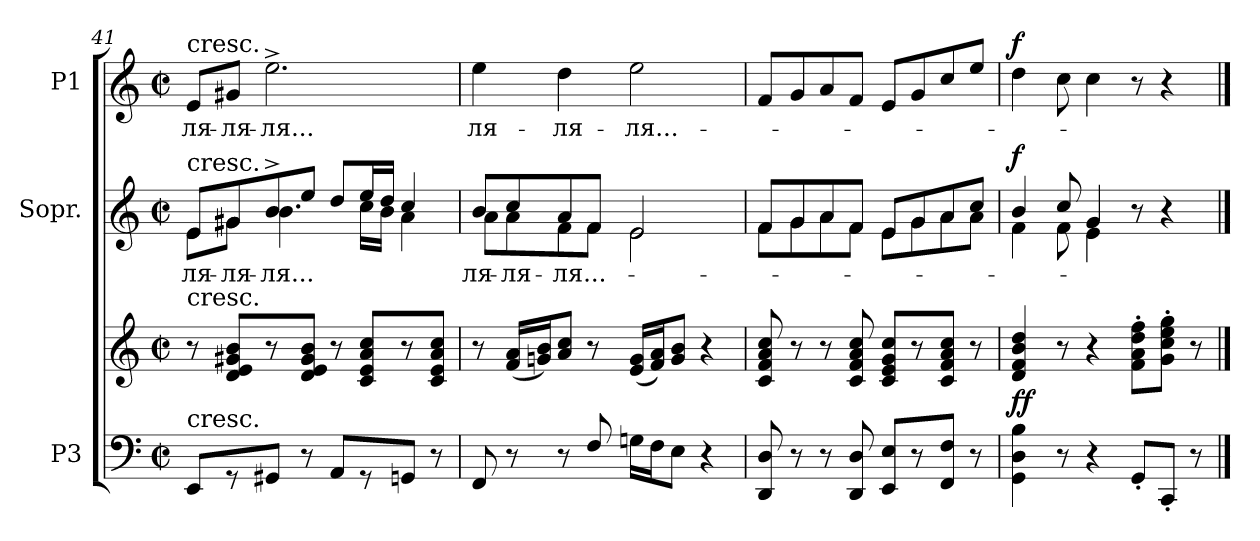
**kern	**kern	**dynam	**kern	**text	**dynam	**kern	**text	**dynam
*part3	*part3	*part3	*part2	*part2	*part2	*part1	*part1	*part1
*staff4	*staff3	*staff3/4	*staff2	*staff2	*staff2	*staff1	*staff1	*staff1
*I"P3	*	*	*I"Sopr.	*	*	*I"P1	*	*
*clefF4	*clefG2	*	*clefG2	*	*	*clefG2	*	*
*k[]	*k[]	*	*k[]	*	*	*k[]	*	*
*C:	*C:	*	*C:	*	*	*C:	*	*
*M2/2	*M2/2	*	*M2/2	*	*	*M2/2	*	*
*met(c|)	*met(c|)	*	*met(c|)	*	*	*met(c|)	*	*
=41	=41	=41	=41	=41	=41	=41	=41	=41
!	!	!	!	!LO:LY:b:color=#000000	!	!	!	!
*	*	*	*^	*	*	*	*	*
!	!	!	!	!	!	!	!LO:TX:a:t=cresc.	!	!
!	!	!	!LO:TX:a:t=cresc.	!	!	!	!	!	!
!	!LO:TX:a:t=cresc.	!	!	!	!	!	!	!	!
!LO:TX:a:t=cresc.	!	!	!	!	!	!	!	!	!
!	!	!	!	!	!	!	!	!LO:LY:b:color=#000000	!
8EEi/L	8r	.	8ei/L	8ei\L	-ля-	.	8ei/L	-ля-	.
!	!	!	!	!	!LO:LY:b:color=#000000	!	!	!	!
!	!	!	!	!	!	!	!	!LO:LY:b:color=#000000	!
8r	8di/ 8ei 8g#Xi 8biL	.	8g#Xi/	8g#i\J	-ля-	.	8g#Xi/J	-ля-	.
!	!	!	!	!	!LO:LY:b:color=#000000	!	!	!	!
!	!	!	!	!	!	!	!	!LO:LY:b:color=#000000	!
8GG#Xi/J	8r	.	8b^i/	4.bi\	-ля...	.	2.ee^i\	-ля...	.
8r	8di/ 8ei 8g#i 8biJ	.	8eei/J	.	.	.	.	.	.
8AAi/L	8r	.	8ddi/L	.	.	.	.	.	.
8r	8ci/ 8ei 8ai 8cciL	.	16eei/L	16cci\LL	.	.	.	.	.
.	.	.	16ddi/JJ	16bi\JJ	.	.	.	.	.
8GGni/J	8r	.	4cci/	4ai\	.	.	.	.	.
8r	8ci/ 8ei 8ai 8cciJ	.	.	.	.	.	.	.	.
!!LO:LB:g=z
=42	=42	=42	=42	=42	=42	=42	=42	=42	=42
!	!	!	!	!	!LO:LY:b:color=#000000	!	!	!	!
!	!	!	!	!	!	!	!	!LO:LY:b:color=#000000	!
8FFi/	8r	.	8bi/L	8ai\L	ля-	.	4eei\	ля-	.
!	!	!	!	!	!LO:LY:b:color=#000000	!	!	!	!
8r	(16fi/ 16aiLL	.	8cci/	8ai\	-ля-	.	.	.	.
.	16gni/ 16biJ)	.	.	.	.	.	.	.	.
!	!	!	!	!	!LO:LY:b:color=#000000	!	!	!	!
!	!	!	!	!	!	!	!	!LO:LY:b:color=#000000	!
8r	8ai/ 8cciJ	.	8ai/	8fi\	-ля...-	.	4ddi\	-ля-	.
8Fi/	8r	.	8fi/J	8fi\J	.	.	.	.	.
!	!	!	!	!	!	!	!	!LO:LY:b:color=#000000	!
16Gni\LL	(16ei/ 16giLL	.	2ei/	2ei\	.	.	2eei\	-ля...-	.
16Fi\J	16fi/ 16aiJ)	.	.	.	.	.	.	.	.
8Ei\J	8gi/ 8biJ	.	.	.	.	.	.	.	.
4r	4r	.	.	.	.	.	.	.	.
=43	=43	=43	=43	=43	=43	=43	=43	=43	=43
8DDi/ 8Di	8ci/ 8fi 8ai 8cci	.	8fi/L	8fi\L	.	.	8fi/L	.	.
8r	8r	.	8gi/	8gi\	.	.	8gi/	.	.
8r	8r	.	8ai/	8ai\	.	.	8ai/	.	.
8DDi/ 8Di	8ci/ 8fi 8ai 8cci	.	8fi/J	8fi\J	.	.	8fi/J	.	.
8EEi/ 8EiL	8ci/ 8ei 8gi 8cciL	.	8ei/L	8ei\L	.	.	8ei/L	.	.
8r	8r	.	8gi/	8gi\	.	.	8gi/	.	.
8FFi/ 8FiJ	8ci/ 8fi 8ai 8cciJ	.	8ai/	8ai\	.	.	8cci/	.	.
8r	8r	.	8cci/J	8ai\J	.	.	8eei/J	.	.
=44	=44	=44	=44	=44	=44	=44	=44	=44	=44
4GGi\ 4Di 4Bi	4di/ 4fi 4bi 4ddi	f f	4bi/	4fi\	.	f	4ddi\	.	f
8r	8r	.	8cci/	8fi\	.	.	8cci\	.	.
4r	4r	.	4gi/	4ei\	.	.	4cci\	.	.
8GG'i/L	8fi\' 8ai' 8ddi' 8ffi'L	.	8r	4.ryy	.	.	8r	.	.
8CC'i/J	8gi\' 8cci' 8eei' 8ggi'J	.	4r	.	.	.	4r	.	.
8r	8r	.	.	.	.	.	.	.	.
*	*	*	*v	*v	*	*	*	*	*
==	==	==	==	==	==	==	==	==
*-	*-	*-	*-	*-	*-	*-	*-	*-
